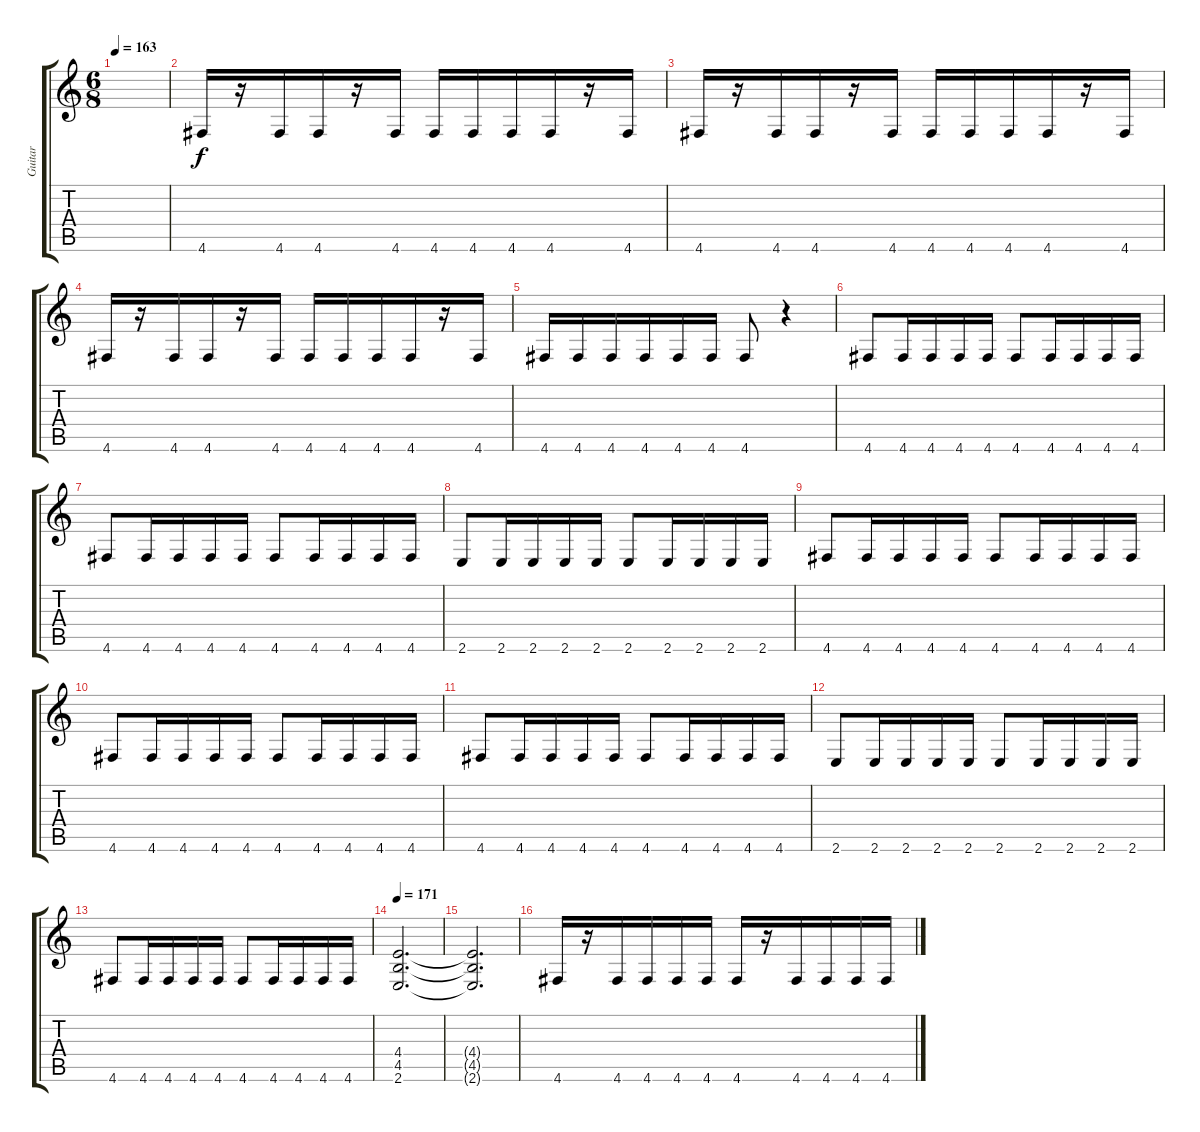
\track ("Guitar" "Guitar") {instrument distortionguitar}
\staff {score tabs}
\tuning (D4 A3 F3 C3 G2 D2) {hide}
\ts (6 8)
\tempo 163
\clef g2
\ks c
|
4.6.16 r.16 4.6.16 4.6.16 r.16 4.6.16 4.6.16 4.6.16 4.6.16 4.6.16 r.16 4.6.16 |
4.6.16 r.16 4.6.16 4.6.16 r.16 4.6.16 4.6.16 4.6.16 4.6.16 4.6.16 r.16 4.6.16 |
4.6.16 r.16 4.6.16 4.6.16 r.16 4.6.16 4.6.16 4.6.16 4.6.16 4.6.16 r.16 4.6.16 |
4.6.16 4.6.16 4.6.16 4.6.16 4.6.16 4.6.16 4.6.8 r.4 |
4.6.8 4.6.16 4.6.16 4.6.16 4.6.16 4.6.8 4.6.16 4.6.16 4.6.16 4.6.16 |
4.6.8 4.6.16 4.6.16 4.6.16 4.6.16 4.6.8 4.6.16 4.6.16 4.6.16 4.6.16 |
2.6.8 2.6.16 2.6.16 2.6.16 2.6.16 2.6.8 2.6.16 2.6.16 2.6.16 2.6.16 |
4.6.8 4.6.16 4.6.16 4.6.16 4.6.16 4.6.8 4.6.16 4.6.16 4.6.16 4.6.16 |
4.6.8 4.6.16 4.6.16 4.6.16 4.6.16 4.6.8 4.6.16 4.6.16 4.6.16 4.6.16 |
4.6.8 4.6.16 4.6.16 4.6.16 4.6.16 4.6.8 4.6.16 4.6.16 4.6.16 4.6.16 |
2.6.8 2.6.16 2.6.16 2.6.16 2.6.16 2.6.8 2.6.16 2.6.16 2.6.16 2.6.16 |
4.6.8 4.6.16 4.6.16 4.6.16 4.6.16 4.6.8 4.6.16 4.6.16 4.6.16 4.6.16 |
\tempo 171
(4.4 4.5 2.6).2{d} |
(4.4{t} 4.5{t} 2.6{t}).2{d} |
4.6.16 r.16 4.6.16 4.6.16 4.6.16 4.6.16 4.6.16 r.16 4.6.16 4.6.16 4.6.16 4.6.16
